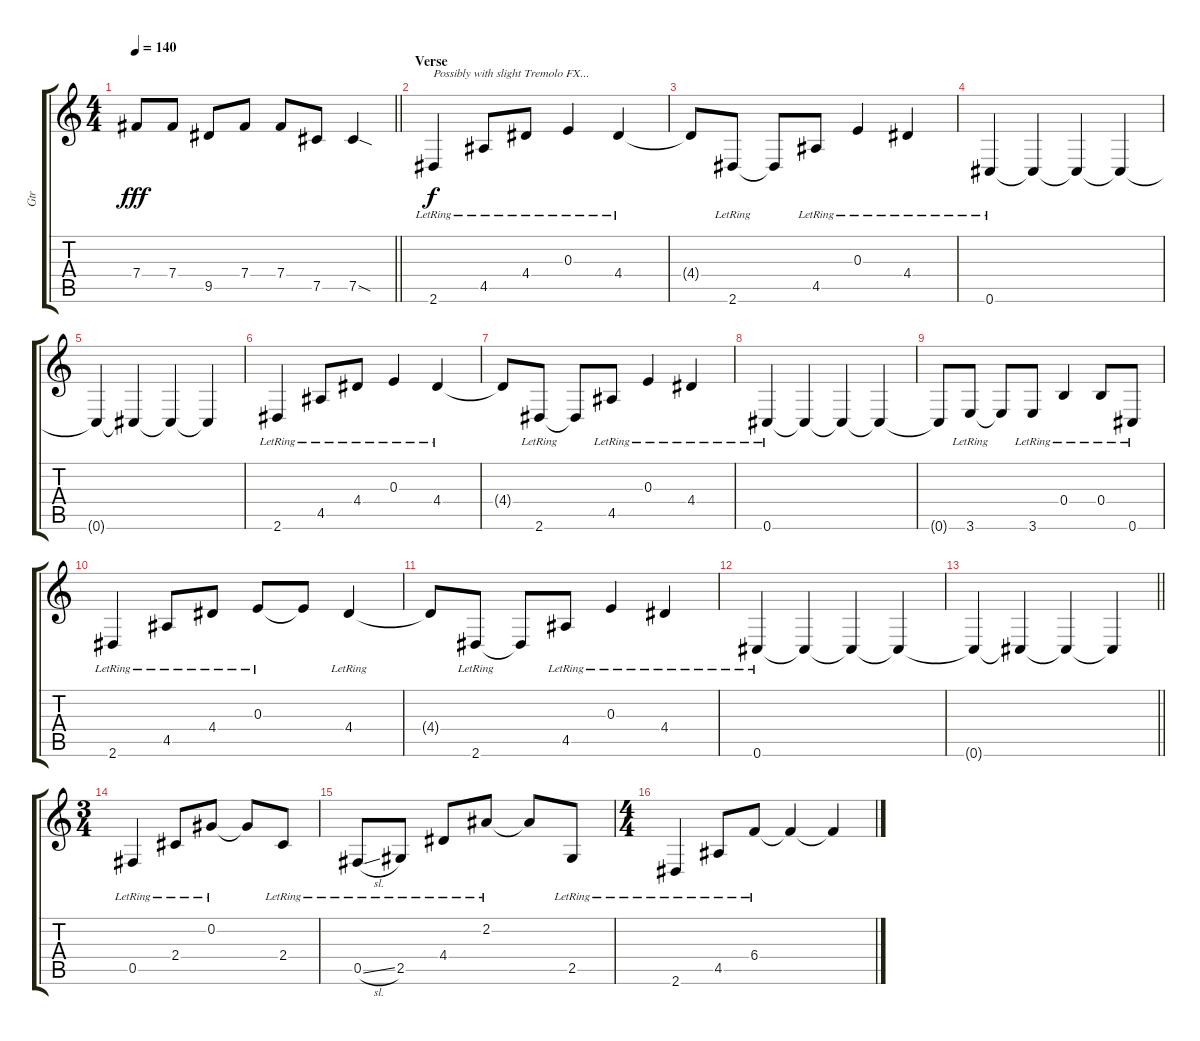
\track ("Gtr" "Gtr") {instrument distortionguitar}
\staff {score tabs}
\tuning (Db4 Ab3 E3 B2 Gb2 Db2) {hide}
\ts (4 4)
\tempo 140
\clef g2
\barLineRight lightlight
\ks c
7.4.8{dy fff} 7.4.8 9.5.8 7.4.8 7.4.8 7.5.8 7.5{sod}.4 |
\section ("" "Verse")
2.6{lr}.4{txt "Possibly with slight Tremolo FX..." dy f instrument electricguitarclean} 4.5{lr}.8 4.4{lr}.8 0.3{lr}.4 4.4{lr}.4 |
4.4{t}.8 2.6{lr}.8 2.6{t}.8 4.5{lr}.8 0.3{lr}.4 4.4{lr}.4 |
0.6{lr}.4 0.6{t}.4 0.6{t}.4 0.6{t}.4 |
0.6{t}.4 0.6{t}.4 0.6{t}.4 0.6{t}.4 |
2.6{lr}.4 4.5{lr}.8 4.4{lr}.8 0.3{lr}.4 4.4{lr}.4 |
4.4{t}.8 2.6{lr}.8 2.6{t}.8 4.5{lr}.8 0.3{lr}.4 4.4{lr}.4 |
0.6{lr}.4 0.6{t}.4 0.6{t}.4 0.6{t}.4 |
0.6{t}.8 3.6{lr}.8 3.6{t}.8 3.6{lr}.8 0.4{lr}.4 0.4{lr}.8 0.6{lr}.8 |
2.6{lr}.4 4.5{lr}.8 4.4{lr}.8 0.3{lr}.8 0.3{t}.8 4.4{lr}.4 |
4.4{t}.8 2.6{lr}.8 2.6{t}.8 4.5{lr}.8 0.3{lr}.4 4.4{lr}.4 |
0.6{lr}.4 0.6{t}.4 0.6{t}.4 0.6{t}.4 |
\barLineRight lightlight
0.6{t}.4 0.6{t}.4 0.6{t}.4 0.6{t}.4 |
\ts (3 4)
0.5{lr}.4 2.4{lr}.8 0.2{lr}.8 0.2{t}.8 2.4{lr}.8 |
0.5{sl lr}.8 2.5{lr}.8 4.4{lr}.8 2.2{lr}.8 2.2{t}.8 2.5{lr}.8 |
\ts (4 4)
2.6{lr}.4 4.5{lr}.8 6.4{lr}.8 6.4{t}.4 6.4{t}.4
